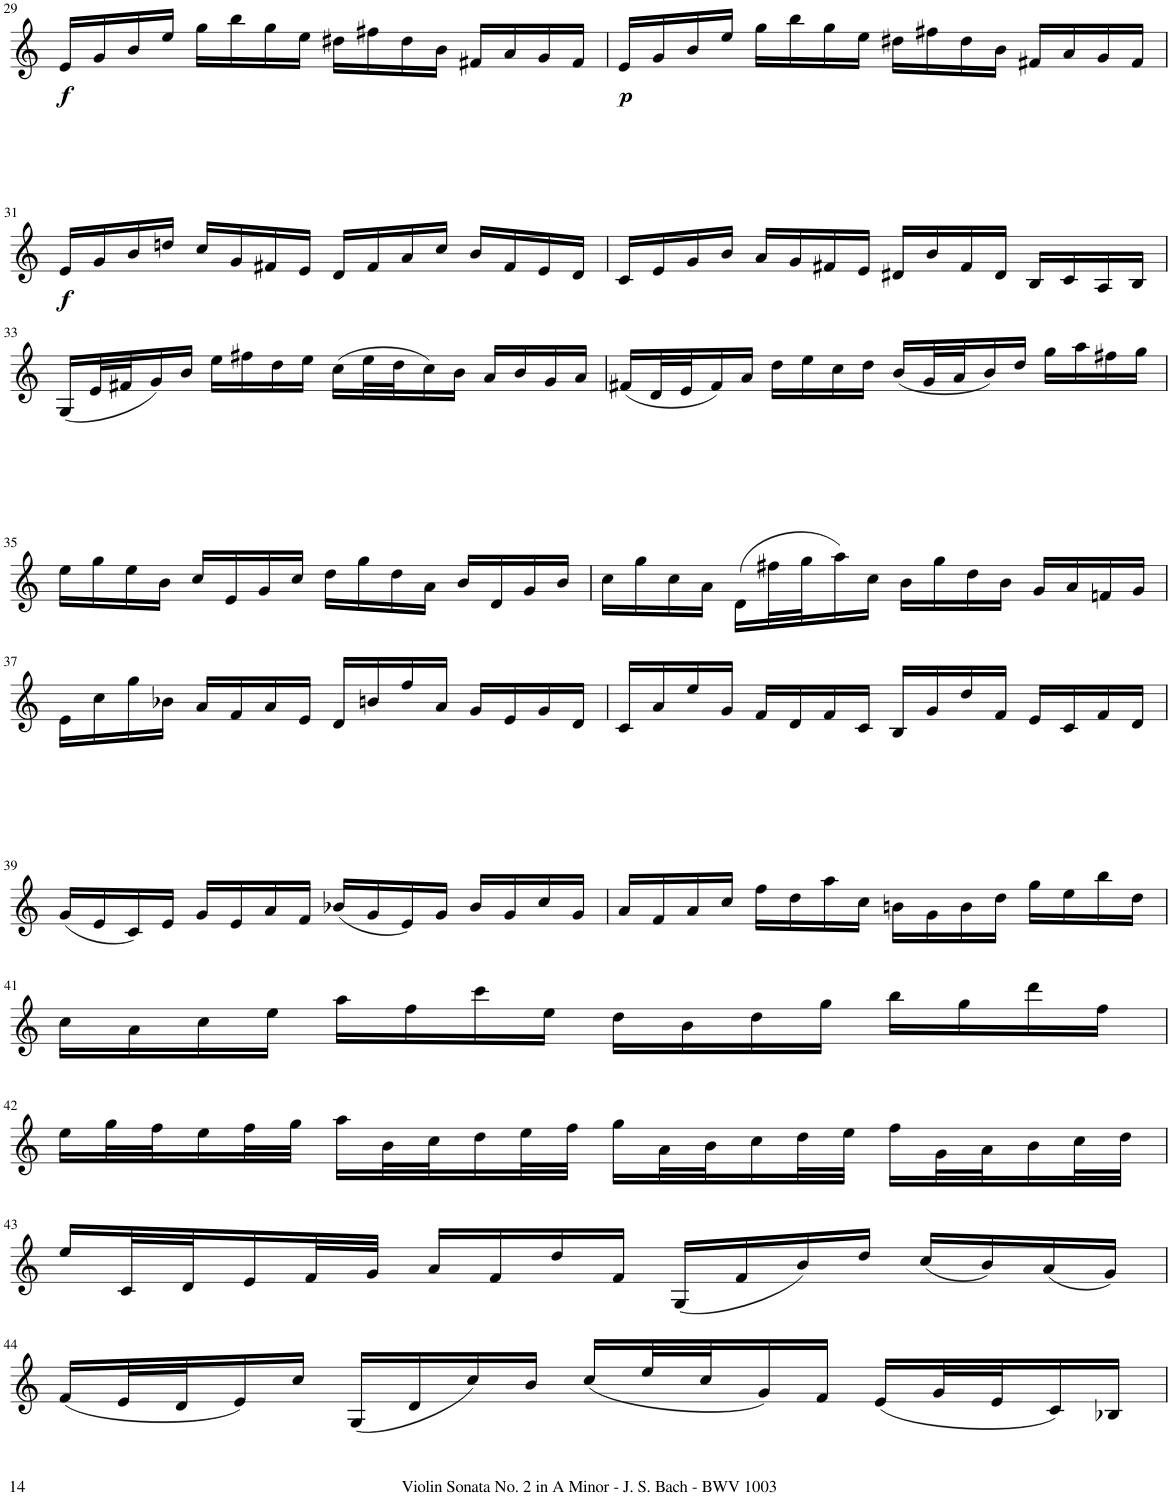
**kern	**dynam
*part1	*part1
*staff1	*staff1
*I"Violin	*
*I'Vln.	*
!!LO:PB:g=z
*clefG2	*
*k[]	*
*M2/2	*
*met(c|)	*
=29	=29
!	!LO:DY:b
16e/LL	f
16g/	.
16b/	.
16ee/JJ	.
16gg\LL	.
16bb\	.
16gg\	.
16ee\JJ	.
16dd#X\LL	.
16ff#X\	.
16dd#\	.
16b\JJ	.
16f#X/LL	.
16a/	.
16g/	.
16f#/JJ	.
=30	=30
!	!LO:DY:b
16e/LL	p
16g/	.
16b/	.
16ee/JJ	.
16gg\LL	.
16bb\	.
16gg\	.
16ee\JJ	.
16dd#X\LL	.
16ff#X\	.
16dd#\	.
16b\JJ	.
16f#X/LL	.
16a/	.
16g/	.
16f#/JJ	.
!!LO:LB:g=z
=31	=31
!	!LO:DY:b
16e/LL	f
16g/	.
16b/	.
16ddn/JJ	.
16cc/LL	.
16g/	.
16f#X/	.
16e/JJ	.
16d/LL	.
16f#/	.
16a/	.
16cc/JJ	.
16b/LL	.
16f#/	.
16e/	.
16d/JJ	.
=32	=32
16c/LL	.
16e/	.
16g/	.
16b/JJ	.
16a/LL	.
16g/	.
16f#X/	.
16e/JJ	.
16d#X/LL	.
16b/	.
16f#/	.
16d#/JJ	.
16B/LL	.
16c/	.
16A/	.
16B/JJ	.
!!LO:LB:g=z
=33	=33
(16G/LL	.
32e/L	.
32f#X/J	.
16g/)	.
16b/JJ	.
16ee\LL	.
16ff#X\	.
16dd\	.
16ee\JJ	.
(16cc\LL	.
32ee\L	.
32dd\J	.
16cc\)	.
16b\JJ	.
16a/LL	.
16b/	.
16g/	.
16a/JJ	.
=34	=34
(16f#X/LL	.
32d/L	.
32e/J	.
16f#/)	.
16a/JJ	.
16dd\LL	.
16ee\	.
16cc\	.
16dd\JJ	.
(16b/LL	.
32g/L	.
32a/J	.
16b/)	.
16dd/JJ	.
16gg\LL	.
16aa\	.
16ff#X\	.
16gg\JJ	.
!!LO:LB:g=z
=35	=35
16ee\LL	.
16gg\	.
16ee\	.
16b\JJ	.
16cc/LL	.
16e/	.
16g/	.
16cc/JJ	.
16dd\LL	.
16gg\	.
16dd\	.
16a\JJ	.
16b/LL	.
16d/	.
16g/	.
16b/JJ	.
=36	=36
16cc\LL	.
16gg\	.
16cc\	.
16a\JJ	.
(16d\LL	.
32ff#X\L	.
32gg\J	.
16aa\)	.
16cc\JJ	.
16b\LL	.
16gg\	.
16dd\	.
16b\JJ	.
16g/LL	.
16a/	.
16fn/	.
16g/JJ	.
!!LO:LB:g=z
=37	=37
16e\LL	.
16cc\	.
16gg\	.
16b-X\JJ	.
16a/LL	.
16f/	.
16a/	.
16e/JJ	.
16d/LL	.
16bn/	.
16ff/	.
16a/JJ	.
16g/LL	.
16e/	.
16g/	.
16d/JJ	.
=38	=38
16c/LL	.
16a/	.
16ee/	.
16g/JJ	.
16f/LL	.
16d/	.
16f/	.
16c/JJ	.
16B/LL	.
16g/	.
16dd/	.
16f/JJ	.
16e/LL	.
16c/	.
16f/	.
16d/JJ	.
!!LO:LB:g=z
=39	=39
(16g/LL	.
16e/	.
16c/)	.
16e/JJ	.
16g/LL	.
16e/	.
16a/	.
16f/JJ	.
(16b-X/LL	.
16g/	.
16e/)	.
16g/JJ	.
16b-/LL	.
16g/	.
16cc/	.
16g/JJ	.
=40	=40
16a/LL	.
16f/	.
16a/	.
16cc/JJ	.
16ff\LL	.
16dd\	.
16aa\	.
16cc\JJ	.
16bn\LL	.
16g\	.
16b\	.
16dd\JJ	.
16gg\LL	.
16ee\	.
16bb\	.
16dd\JJ	.
!!LO:LB:g=z
=41	=41
16cc\LL	.
16a\	.
16cc\	.
16ee\JJ	.
16aa\LL	.
16ff\	.
16ccc\	.
16ee\JJ	.
16dd\LL	.
16b\	.
16dd\	.
16gg\JJ	.
16bb\LL	.
16gg\	.
16ddd\	.
16ff\JJ	.
!!LO:LB:g=z
=42	=42
16ee\LL	.
32gg\L	.
32ff\J	.
16ee\	.
32ff\L	.
32gg\JJJ	.
16aa\LL	.
32b\L	.
32cc\J	.
16dd\	.
32ee\L	.
32ff\JJJ	.
16gg\LL	.
32a\L	.
32b\J	.
16cc\	.
32dd\L	.
32ee\JJJ	.
16ff\LL	.
32g\L	.
32a\J	.
16b\	.
32cc\L	.
32dd\JJJ	.
!!LO:LB:g=z
=43	=43
16ee/LL	.
32c/L	.
32d/J	.
16e/	.
32f/L	.
32g/JJJ	.
16a/LL	.
16f/	.
16dd/	.
16f/JJ	.
(16G/LL	.
16f/	.
16b/)	.
16dd/JJ	.
(16cc/LL	.
16b/)	.
(16a/	.
16g/JJ)	.
!!LO:LB:g=z
=44	=44
(16f/LL	.
32e/L	.
32d/J	.
16e/)	.
16cc/JJ	.
(16G/LL	.
16d/	.
16cc/)	.
16b/JJ	.
(16cc/LL	.
32ee/L	.
32cc/J	.
16g/)	.
16f/JJ	.
(16e/LL	.
32g/L	.
32e/J	.
16c/)	.
16B-X/JJ	.
=	=
*-	*-
